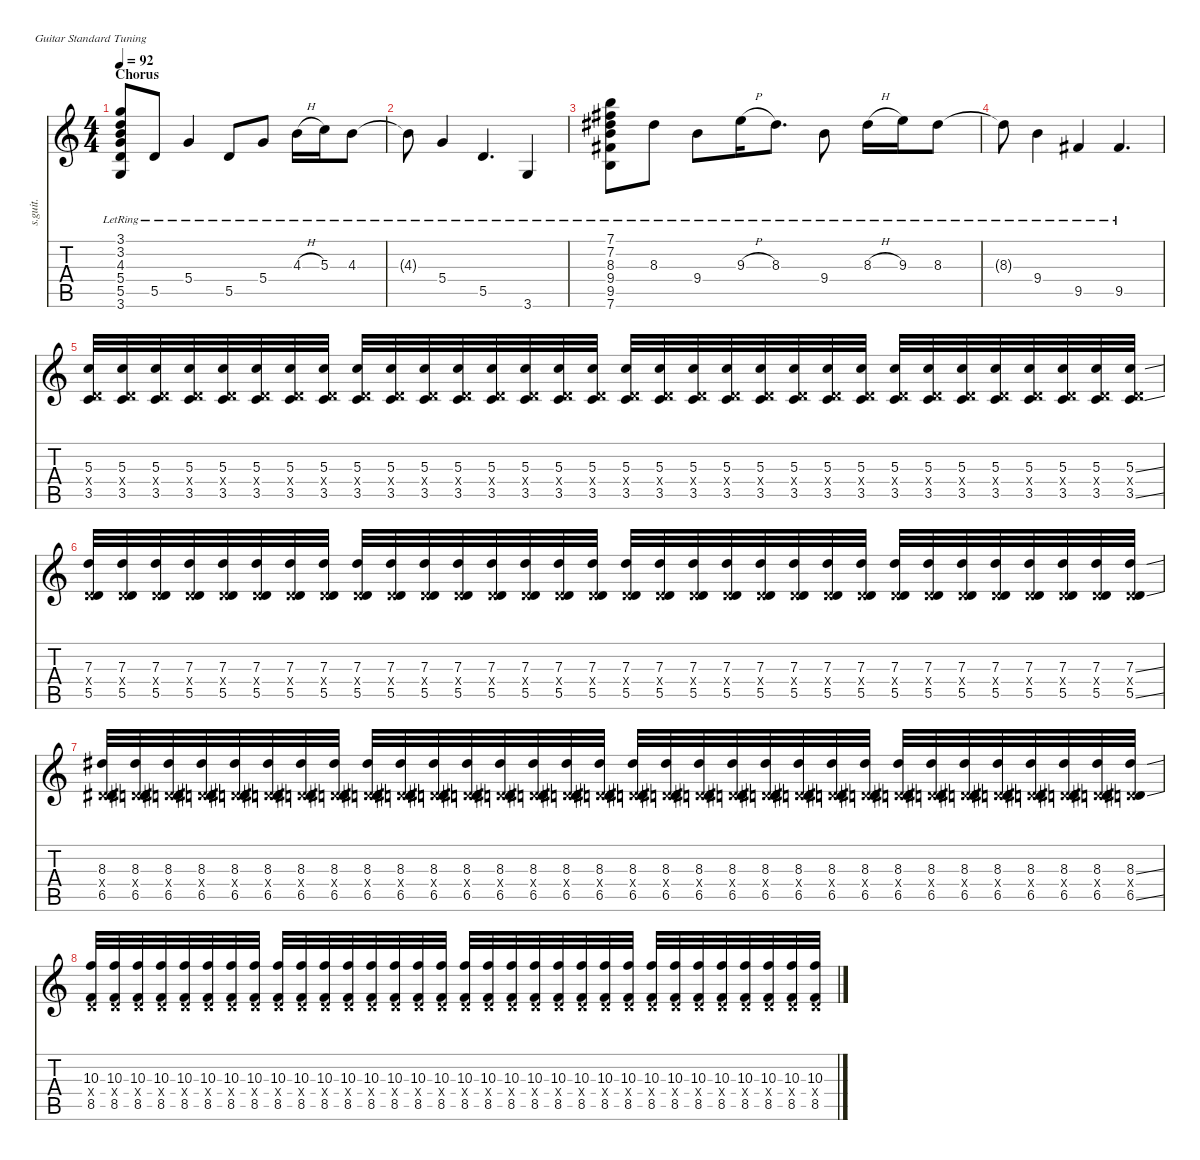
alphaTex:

\defaultSystemsLayout 4
\hideDynamics
\bracketExtendMode nobrackets
\track ("Jonny Greenwood - Guitar" "s.guit.") {instrument distortionguitar}
\staff {score tabs}
\tuning (E4 B3 G3 D3 A2 E2)
\ts (4 4)
\section ("" "Chorus")
\tempo 92
\clef g2
\ks c
(3.1{lr} 3.2{lr} 4.3{lr} 5.4{lr} 5.5{lr} 3.6{lr}).8{lyrics (0 "") lyrics (1 "") lyrics (2 "") lyrics (3 "") lyrics (4 "") dy mf} 5.5{lr}.8{lyrics (0 "") lyrics (1 "") lyrics (2 "") lyrics (3 "") lyrics (4 "") dy f} 5.4{lr}.4{lyrics (0 "") lyrics (1 "") lyrics (2 "") lyrics (3 "") lyrics (4 "")} 5.5{lr}.8{lyrics (0 "") lyrics (1 "") lyrics (2 "") lyrics (3 "") lyrics (4 "")} 5.4{lr}.8{lyrics (0 "") lyrics (1 "") lyrics (2 "") lyrics (3 "") lyrics (4 "")} 4.3{h lr}.16{lyrics (0 "") lyrics (1 "") lyrics (2 "") lyrics (3 "") lyrics (4 "")} 5.3{lr}.16{lyrics (0 "") lyrics (1 "") lyrics (2 "") lyrics (3 "") lyrics (4 "")} 4.3{lr}.8{lyrics (0 "") lyrics (1 "") lyrics (2 "") lyrics (3 "") lyrics (4 "")} |
4.3{lr t}.8{lyrics (0 "") lyrics (1 "") lyrics (2 "") lyrics (3 "") lyrics (4 "")} 5.4{lr}.4{lyrics (0 "") lyrics (1 "") lyrics (2 "") lyrics (3 "") lyrics (4 "")} 5.5{lr}.4{d lyrics (0 "") lyrics (1 "") lyrics (2 "") lyrics (3 "") lyrics (4 "")} 3.6{lr}.4{lyrics (0 "") lyrics (1 "") lyrics (2 "") lyrics (3 "") lyrics (4 "")} |
(7.1{lr} 7.2{lr acc #} 8.3{lr acc #} 9.4{lr} 9.5{lr acc #} 7.6{lr}).8{lyrics (0 "") lyrics (1 "") lyrics (2 "") lyrics (3 "") lyrics (4 "") dy mf} 8.3{lr acc #}.8{lyrics (0 "") lyrics (1 "") lyrics (2 "") lyrics (3 "") lyrics (4 "") dy f} 9.4{lr}.8{lyrics (0 "") lyrics (1 "") lyrics (2 "") lyrics (3 "") lyrics (4 "")} 9.3{h lr}.16{lyrics (0 "") lyrics (1 "") lyrics (2 "") lyrics (3 "") lyrics (4 "")} 8.3{lr acc #}.8{d lyrics (0 "") lyrics (1 "") lyrics (2 "") lyrics (3 "") lyrics (4 "")} 9.4{lr}.8{lyrics (0 "") lyrics (1 "") lyrics (2 "") lyrics (3 "") lyrics (4 "")} 8.3{h lr acc #}.16{lyrics (0 "") lyrics (1 "") lyrics (2 "") lyrics (3 "") lyrics (4 "")} 9.3{lr}.16{lyrics (0 "") lyrics (1 "") lyrics (2 "") lyrics (3 "") lyrics (4 "")} 8.3{lr acc #}.8{lyrics (0 "") lyrics (1 "") lyrics (2 "") lyrics (3 "") lyrics (4 "")} |
8.3{lr t acc #}.8{lyrics (0 "") lyrics (1 "") lyrics (2 "") lyrics (3 "") lyrics (4 "")} 9.4{lr}.4{lyrics (0 "") lyrics (1 "") lyrics (2 "") lyrics (3 "") lyrics (4 "")} 9.5{lr acc #}.4{lyrics (0 "") lyrics (1 "") lyrics (2 "") lyrics (3 "") lyrics (4 "")} 9.5{lr acc #}.4{d lyrics (0 "") lyrics (1 "") lyrics (2 "") lyrics (3 "") lyrics (4 "")} |
(5.3 0.4{x} 3.5).32{lyrics (0 "") lyrics (1 "") lyrics (2 "") lyrics (3 "") lyrics (4 "")} (5.3 0.4{x} 3.5).32{lyrics (0 "") lyrics (1 "") lyrics (2 "") lyrics (3 "") lyrics (4 "")} (5.3 0.4{x} 3.5).32{lyrics (0 "") lyrics (1 "") lyrics (2 "") lyrics (3 "") lyrics (4 "")} (5.3 0.4{x} 3.5).32{lyrics (0 "") lyrics (1 "") lyrics (2 "") lyrics (3 "") lyrics (4 "")} (5.3 0.4{x} 3.5).32{lyrics (0 "") lyrics (1 "") lyrics (2 "") lyrics (3 "") lyrics (4 "")} (5.3 0.4{x} 3.5).32{lyrics (0 "") lyrics (1 "") lyrics (2 "") lyrics (3 "") lyrics (4 "")} (5.3 0.4{x} 3.5).32{lyrics (0 "") lyrics (1 "") lyrics (2 "") lyrics (3 "") lyrics (4 "")} (5.3 0.4{x} 3.5).32{lyrics (0 "") lyrics (1 "") lyrics (2 "") lyrics (3 "") lyrics (4 "")} (5.3 0.4{x} 3.5).32{lyrics (0 "") lyrics (1 "") lyrics (2 "") lyrics (3 "") lyrics (4 "")} (5.3 0.4{x} 3.5).32{lyrics (0 "") lyrics (1 "") lyrics (2 "") lyrics (3 "") lyrics (4 "")} (5.3 0.4{x} 3.5).32{lyrics (0 "") lyrics (1 "") lyrics (2 "") lyrics (3 "") lyrics (4 "")} (5.3 0.4{x} 3.5).32{lyrics (0 "") lyrics (1 "") lyrics (2 "") lyrics (3 "") lyrics (4 "")} (5.3 0.4{x} 3.5).32{lyrics (0 "") lyrics (1 "") lyrics (2 "") lyrics (3 "") lyrics (4 "")} (5.3 0.4{x} 3.5).32{lyrics (0 "") lyrics (1 "") lyrics (2 "") lyrics (3 "") lyrics (4 "")} (5.3 0.4{x} 3.5).32{lyrics (0 "") lyrics (1 "") lyrics (2 "") lyrics (3 "") lyrics (4 "")} (5.3 0.4{x} 3.5).32{lyrics (0 "") lyrics (1 "") lyrics (2 "") lyrics (3 "") lyrics (4 "")} (5.3 0.4{x} 3.5).32{lyrics (0 "") lyrics (1 "") lyrics (2 "") lyrics (3 "") lyrics (4 "")} (5.3 0.4{x} 3.5).32{lyrics (0 "") lyrics (1 "") lyrics (2 "") lyrics (3 "") lyrics (4 "")} (5.3 0.4{x} 3.5).32{lyrics (0 "") lyrics (1 "") lyrics (2 "") lyrics (3 "") lyrics (4 "")} (5.3 0.4{x} 3.5).32{lyrics (0 "") lyrics (1 "") lyrics (2 "") lyrics (3 "") lyrics (4 "")} (5.3 0.4{x} 3.5).32{lyrics (0 "") lyrics (1 "") lyrics (2 "") lyrics (3 "") lyrics (4 "")} (5.3 0.4{x} 3.5).32{lyrics (0 "") lyrics (1 "") lyrics (2 "") lyrics (3 "") lyrics (4 "")} (5.3 0.4{x} 3.5).32{lyrics (0 "") lyrics (1 "") lyrics (2 "") lyrics (3 "") lyrics (4 "")} (5.3 0.4{x} 3.5).32{lyrics (0 "") lyrics (1 "") lyrics (2 "") lyrics (3 "") lyrics (4 "")} (5.3 0.4{x} 3.5).32{lyrics (0 "") lyrics (1 "") lyrics (2 "") lyrics (3 "") lyrics (4 "")} (5.3 0.4{x} 3.5).32{lyrics (0 "") lyrics (1 "") lyrics (2 "") lyrics (3 "") lyrics (4 "")} (5.3 0.4{x} 3.5).32{lyrics (0 "") lyrics (1 "") lyrics (2 "") lyrics (3 "") lyrics (4 "")} (5.3 0.4{x} 3.5).32{lyrics (0 "") lyrics (1 "") lyrics (2 "") lyrics (3 "") lyrics (4 "")} (5.3 0.4{x} 3.5).32{lyrics (0 "") lyrics (1 "") lyrics (2 "") lyrics (3 "") lyrics (4 "")} (5.3 0.4{x} 3.5).32{lyrics (0 "") lyrics (1 "") lyrics (2 "") lyrics (3 "") lyrics (4 "")} (5.3 0.4{x} 3.5).32{lyrics (0 "") lyrics (1 "") lyrics (2 "") lyrics (3 "") lyrics (4 "")} (5.3{ss} 0.4{x} 3.5{ss}).32{lyrics (0 "") lyrics (1 "") lyrics (2 "") lyrics (3 "") lyrics (4 "")} |
(7.3 0.4{x} 5.5).32{lyrics (0 "") lyrics (1 "") lyrics (2 "") lyrics (3 "") lyrics (4 "")} (7.3 0.4{x} 5.5).32{lyrics (0 "") lyrics (1 "") lyrics (2 "") lyrics (3 "") lyrics (4 "")} (7.3 0.4{x} 5.5).32{lyrics (0 "") lyrics (1 "") lyrics (2 "") lyrics (3 "") lyrics (4 "")} (7.3 0.4{x} 5.5).32{lyrics (0 "") lyrics (1 "") lyrics (2 "") lyrics (3 "") lyrics (4 "")} (7.3 0.4{x} 5.5).32{lyrics (0 "") lyrics (1 "") lyrics (2 "") lyrics (3 "") lyrics (4 "")} (7.3 0.4{x} 5.5).32{lyrics (0 "") lyrics (1 "") lyrics (2 "") lyrics (3 "") lyrics (4 "")} (7.3 0.4{x} 5.5).32{lyrics (0 "") lyrics (1 "") lyrics (2 "") lyrics (3 "") lyrics (4 "")} (7.3 0.4{x} 5.5).32{lyrics (0 "") lyrics (1 "") lyrics (2 "") lyrics (3 "") lyrics (4 "")} (7.3 0.4{x} 5.5).32{lyrics (0 "") lyrics (1 "") lyrics (2 "") lyrics (3 "") lyrics (4 "")} (7.3 0.4{x} 5.5).32{lyrics (0 "") lyrics (1 "") lyrics (2 "") lyrics (3 "") lyrics (4 "")} (7.3 0.4{x} 5.5).32{lyrics (0 "") lyrics (1 "") lyrics (2 "") lyrics (3 "") lyrics (4 "")} (7.3 0.4{x} 5.5).32{lyrics (0 "") lyrics (1 "") lyrics (2 "") lyrics (3 "") lyrics (4 "")} (7.3 0.4{x} 5.5).32{lyrics (0 "") lyrics (1 "") lyrics (2 "") lyrics (3 "") lyrics (4 "")} (7.3 0.4{x} 5.5).32{lyrics (0 "") lyrics (1 "") lyrics (2 "") lyrics (3 "") lyrics (4 "")} (7.3 0.4{x} 5.5).32{lyrics (0 "") lyrics (1 "") lyrics (2 "") lyrics (3 "") lyrics (4 "")} (7.3 0.4{x} 5.5).32{lyrics (0 "") lyrics (1 "") lyrics (2 "") lyrics (3 "") lyrics (4 "")} (7.3 0.4{x} 5.5).32{lyrics (0 "") lyrics (1 "") lyrics (2 "") lyrics (3 "") lyrics (4 "")} (7.3 0.4{x} 5.5).32{lyrics (0 "") lyrics (1 "") lyrics (2 "") lyrics (3 "") lyrics (4 "")} (7.3 0.4{x} 5.5).32{lyrics (0 "") lyrics (1 "") lyrics (2 "") lyrics (3 "") lyrics (4 "")} (7.3 0.4{x} 5.5).32{lyrics (0 "") lyrics (1 "") lyrics (2 "") lyrics (3 "") lyrics (4 "")} (7.3 0.4{x} 5.5).32{lyrics (0 "") lyrics (1 "") lyrics (2 "") lyrics (3 "") lyrics (4 "")} (7.3 0.4{x} 5.5).32{lyrics (0 "") lyrics (1 "") lyrics (2 "") lyrics (3 "") lyrics (4 "")} (7.3 0.4{x} 5.5).32{lyrics (0 "") lyrics (1 "") lyrics (2 "") lyrics (3 "") lyrics (4 "")} (7.3 0.4{x} 5.5).32{lyrics (0 "") lyrics (1 "") lyrics (2 "") lyrics (3 "") lyrics (4 "")} (7.3 0.4{x} 5.5).32{lyrics (0 "") lyrics (1 "") lyrics (2 "") lyrics (3 "") lyrics (4 "")} (7.3 0.4{x} 5.5).32{lyrics (0 "") lyrics (1 "") lyrics (2 "") lyrics (3 "") lyrics (4 "")} (7.3 0.4{x} 5.5).32{lyrics (0 "") lyrics (1 "") lyrics (2 "") lyrics (3 "") lyrics (4 "")} (7.3 0.4{x} 5.5).32{lyrics (0 "") lyrics (1 "") lyrics (2 "") lyrics (3 "") lyrics (4 "")} (7.3 0.4{x} 5.5).32{lyrics (0 "") lyrics (1 "") lyrics (2 "") lyrics (3 "") lyrics (4 "")} (7.3 0.4{x} 5.5).32{lyrics (0 "") lyrics (1 "") lyrics (2 "") lyrics (3 "") lyrics (4 "")} (7.3 0.4{x} 5.5).32{lyrics (0 "") lyrics (1 "") lyrics (2 "") lyrics (3 "") lyrics (4 "")} (7.3{ss} 0.4{x} 5.5{ss}).32{lyrics (0 "") lyrics (1 "") lyrics (2 "") lyrics (3 "") lyrics (4 "")} |
(8.3{acc #} 0.4{x} 6.5{acc #}).32{lyrics (0 "") lyrics (1 "") lyrics (2 "") lyrics (3 "") lyrics (4 "")} (8.3{acc #} 0.4{x} 6.5{acc #}).32{lyrics (0 "") lyrics (1 "") lyrics (2 "") lyrics (3 "") lyrics (4 "")} (8.3{acc #} 0.4{x} 6.5{acc #}).32{lyrics (0 "") lyrics (1 "") lyrics (2 "") lyrics (3 "") lyrics (4 "")} (8.3{acc #} 0.4{x} 6.5{acc #}).32{lyrics (0 "") lyrics (1 "") lyrics (2 "") lyrics (3 "") lyrics (4 "")} (8.3{acc #} 0.4{x} 6.5{acc #}).32{lyrics (0 "") lyrics (1 "") lyrics (2 "") lyrics (3 "") lyrics (4 "")} (8.3{acc #} 0.4{x} 6.5{acc #}).32{lyrics (0 "") lyrics (1 "") lyrics (2 "") lyrics (3 "") lyrics (4 "")} (8.3{acc #} 0.4{x} 6.5{acc #}).32{lyrics (0 "") lyrics (1 "") lyrics (2 "") lyrics (3 "") lyrics (4 "")} (8.3{acc #} 0.4{x} 6.5{acc #}).32{lyrics (0 "") lyrics (1 "") lyrics (2 "") lyrics (3 "") lyrics (4 "")} (8.3{acc #} 0.4{x} 6.5{acc #}).32{lyrics (0 "") lyrics (1 "") lyrics (2 "") lyrics (3 "") lyrics (4 "")} (8.3{acc #} 0.4{x} 6.5{acc #}).32{lyrics (0 "") lyrics (1 "") lyrics (2 "") lyrics (3 "") lyrics (4 "")} (8.3{acc #} 0.4{x} 6.5{acc #}).32{lyrics (0 "") lyrics (1 "") lyrics (2 "") lyrics (3 "") lyrics (4 "")} (8.3{acc #} 0.4{x} 6.5{acc #}).32{lyrics (0 "") lyrics (1 "") lyrics (2 "") lyrics (3 "") lyrics (4 "")} (8.3{acc #} 0.4{x} 6.5{acc #}).32{lyrics (0 "") lyrics (1 "") lyrics (2 "") lyrics (3 "") lyrics (4 "")} (8.3{acc #} 0.4{x} 6.5{acc #}).32{lyrics (0 "") lyrics (1 "") lyrics (2 "") lyrics (3 "") lyrics (4 "")} (8.3{acc #} 0.4{x} 6.5{acc #}).32{lyrics (0 "") lyrics (1 "") lyrics (2 "") lyrics (3 "") lyrics (4 "")} (8.3{acc #} 0.4{x} 6.5{acc #}).32{lyrics (0 "") lyrics (1 "") lyrics (2 "") lyrics (3 "") lyrics (4 "")} (8.3{acc #} 0.4{x} 6.5{acc #}).32{lyrics (0 "") lyrics (1 "") lyrics (2 "") lyrics (3 "") lyrics (4 "")} (8.3{acc #} 0.4{x} 6.5{acc #}).32{lyrics (0 "") lyrics (1 "") lyrics (2 "") lyrics (3 "") lyrics (4 "")} (8.3{acc #} 0.4{x} 6.5{acc #}).32{lyrics (0 "") lyrics (1 "") lyrics (2 "") lyrics (3 "") lyrics (4 "")} (8.3{acc #} 0.4{x} 6.5{acc #}).32{lyrics (0 "") lyrics (1 "") lyrics (2 "") lyrics (3 "") lyrics (4 "")} (8.3{acc #} 0.4{x} 6.5{acc #}).32{lyrics (0 "") lyrics (1 "") lyrics (2 "") lyrics (3 "") lyrics (4 "")} (8.3{acc #} 0.4{x} 6.5{acc #}).32{lyrics (0 "") lyrics (1 "") lyrics (2 "") lyrics (3 "") lyrics (4 "")} (8.3{acc #} 0.4{x} 6.5{acc #}).32{lyrics (0 "") lyrics (1 "") lyrics (2 "") lyrics (3 "") lyrics (4 "")} (8.3{acc #} 0.4{x} 6.5{acc #}).32{lyrics (0 "") lyrics (1 "") lyrics (2 "") lyrics (3 "") lyrics (4 "")} (8.3{acc #} 0.4{x} 6.5{acc #}).32{lyrics (0 "") lyrics (1 "") lyrics (2 "") lyrics (3 "") lyrics (4 "")} (8.3{acc #} 0.4{x} 6.5{acc #}).32{lyrics (0 "") lyrics (1 "") lyrics (2 "") lyrics (3 "") lyrics (4 "")} (8.3{acc #} 0.4{x} 6.5{acc #}).32{lyrics (0 "") lyrics (1 "") lyrics (2 "") lyrics (3 "") lyrics (4 "")} (8.3{acc #} 0.4{x} 6.5{acc #}).32{lyrics (0 "") lyrics (1 "") lyrics (2 "") lyrics (3 "") lyrics (4 "")} (8.3{acc #} 0.4{x} 6.5{acc #}).32{lyrics (0 "") lyrics (1 "") lyrics (2 "") lyrics (3 "") lyrics (4 "")} (8.3{acc #} 0.4{x} 6.5{acc #}).32{lyrics (0 "") lyrics (1 "") lyrics (2 "") lyrics (3 "") lyrics (4 "")} (8.3{acc #} 0.4{x} 6.5{acc #}).32{lyrics (0 "") lyrics (1 "") lyrics (2 "") lyrics (3 "") lyrics (4 "")} (8.3{ss acc #} 0.4{x} 6.5{ss acc #}).32{lyrics (0 "") lyrics (1 "") lyrics (2 "") lyrics (3 "") lyrics (4 "")} |
(10.3 0.4{x} 8.5).32{lyrics (0 "") lyrics (1 "") lyrics (2 "") lyrics (3 "") lyrics (4 "")} (10.3 0.4{x} 8.5).32{lyrics (0 "") lyrics (1 "") lyrics (2 "") lyrics (3 "") lyrics (4 "")} (10.3 0.4{x} 8.5).32{lyrics (0 "") lyrics (1 "") lyrics (2 "") lyrics (3 "") lyrics (4 "")} (10.3 0.4{x} 8.5).32{lyrics (0 "") lyrics (1 "") lyrics (2 "") lyrics (3 "") lyrics (4 "")} (10.3 0.4{x} 8.5).32{lyrics (0 "") lyrics (1 "") lyrics (2 "") lyrics (3 "") lyrics (4 "")} (10.3 0.4{x} 8.5).32{lyrics (0 "") lyrics (1 "") lyrics (2 "") lyrics (3 "") lyrics (4 "")} (10.3 0.4{x} 8.5).32{lyrics (0 "") lyrics (1 "") lyrics (2 "") lyrics (3 "") lyrics (4 "")} (10.3 0.4{x} 8.5).32{lyrics (0 "") lyrics (1 "") lyrics (2 "") lyrics (3 "") lyrics (4 "")} (10.3 0.4{x} 8.5).32{lyrics (0 "") lyrics (1 "") lyrics (2 "") lyrics (3 "") lyrics (4 "")} (10.3 0.4{x} 8.5).32{lyrics (0 "") lyrics (1 "") lyrics (2 "") lyrics (3 "") lyrics (4 "")} (10.3 0.4{x} 8.5).32{lyrics (0 "") lyrics (1 "") lyrics (2 "") lyrics (3 "") lyrics (4 "")} (10.3 0.4{x} 8.5).32{lyrics (0 "") lyrics (1 "") lyrics (2 "") lyrics (3 "") lyrics (4 "")} (10.3 0.4{x} 8.5).32{lyrics (0 "") lyrics (1 "") lyrics (2 "") lyrics (3 "") lyrics (4 "")} (10.3 0.4{x} 8.5).32{lyrics (0 "") lyrics (1 "") lyrics (2 "") lyrics (3 "") lyrics (4 "")} (10.3 0.4{x} 8.5).32{lyrics (0 "") lyrics (1 "") lyrics (2 "") lyrics (3 "") lyrics (4 "")} (10.3 0.4{x} 8.5).32{lyrics (0 "") lyrics (1 "") lyrics (2 "") lyrics (3 "") lyrics (4 "")} (10.3 0.4{x} 8.5).32{lyrics (0 "") lyrics (1 "") lyrics (2 "") lyrics (3 "") lyrics (4 "")} (10.3 0.4{x} 8.5).32{lyrics (0 "") lyrics (1 "") lyrics (2 "") lyrics (3 "") lyrics (4 "")} (10.3 0.4{x} 8.5).32{lyrics (0 "") lyrics (1 "") lyrics (2 "") lyrics (3 "") lyrics (4 "")} (10.3 0.4{x} 8.5).32{lyrics (0 "") lyrics (1 "") lyrics (2 "") lyrics (3 "") lyrics (4 "")} (10.3 0.4{x} 8.5).32{lyrics (0 "") lyrics (1 "") lyrics (2 "") lyrics (3 "") lyrics (4 "")} (10.3 0.4{x} 8.5).32{lyrics (0 "") lyrics (1 "") lyrics (2 "") lyrics (3 "") lyrics (4 "")} (10.3 0.4{x} 8.5).32{lyrics (0 "") lyrics (1 "") lyrics (2 "") lyrics (3 "") lyrics (4 "")} (10.3 0.4{x} 8.5).32{lyrics (0 "") lyrics (1 "") lyrics (2 "") lyrics (3 "") lyrics (4 "")} (10.3 0.4{x} 8.5).32{lyrics (0 "") lyrics (1 "") lyrics (2 "") lyrics (3 "") lyrics (4 "")} (10.3 0.4{x} 8.5).32{lyrics (0 "") lyrics (1 "") lyrics (2 "") lyrics (3 "") lyrics (4 "")} (10.3 0.4{x} 8.5).32{lyrics (0 "") lyrics (1 "") lyrics (2 "") lyrics (3 "") lyrics (4 "")} (10.3 0.4{x} 8.5).32{lyrics (0 "") lyrics (1 "") lyrics (2 "") lyrics (3 "") lyrics (4 "")} (10.3 0.4{x} 8.5).32{lyrics (0 "") lyrics (1 "") lyrics (2 "") lyrics (3 "") lyrics (4 "")} (10.3 0.4{x} 8.5).32{lyrics (0 "") lyrics (1 "") lyrics (2 "") lyrics (3 "") lyrics (4 "")} (10.3 0.4{x} 8.5).32{lyrics (0 "") lyrics (1 "") lyrics (2 "") lyrics (3 "") lyrics (4 "")} (10.3{ss} 0.4{x} 8.5{ss}).32{lyrics (0 "") lyrics (1 "") lyrics (2 "") lyrics (3 "") lyrics (4 "")}
